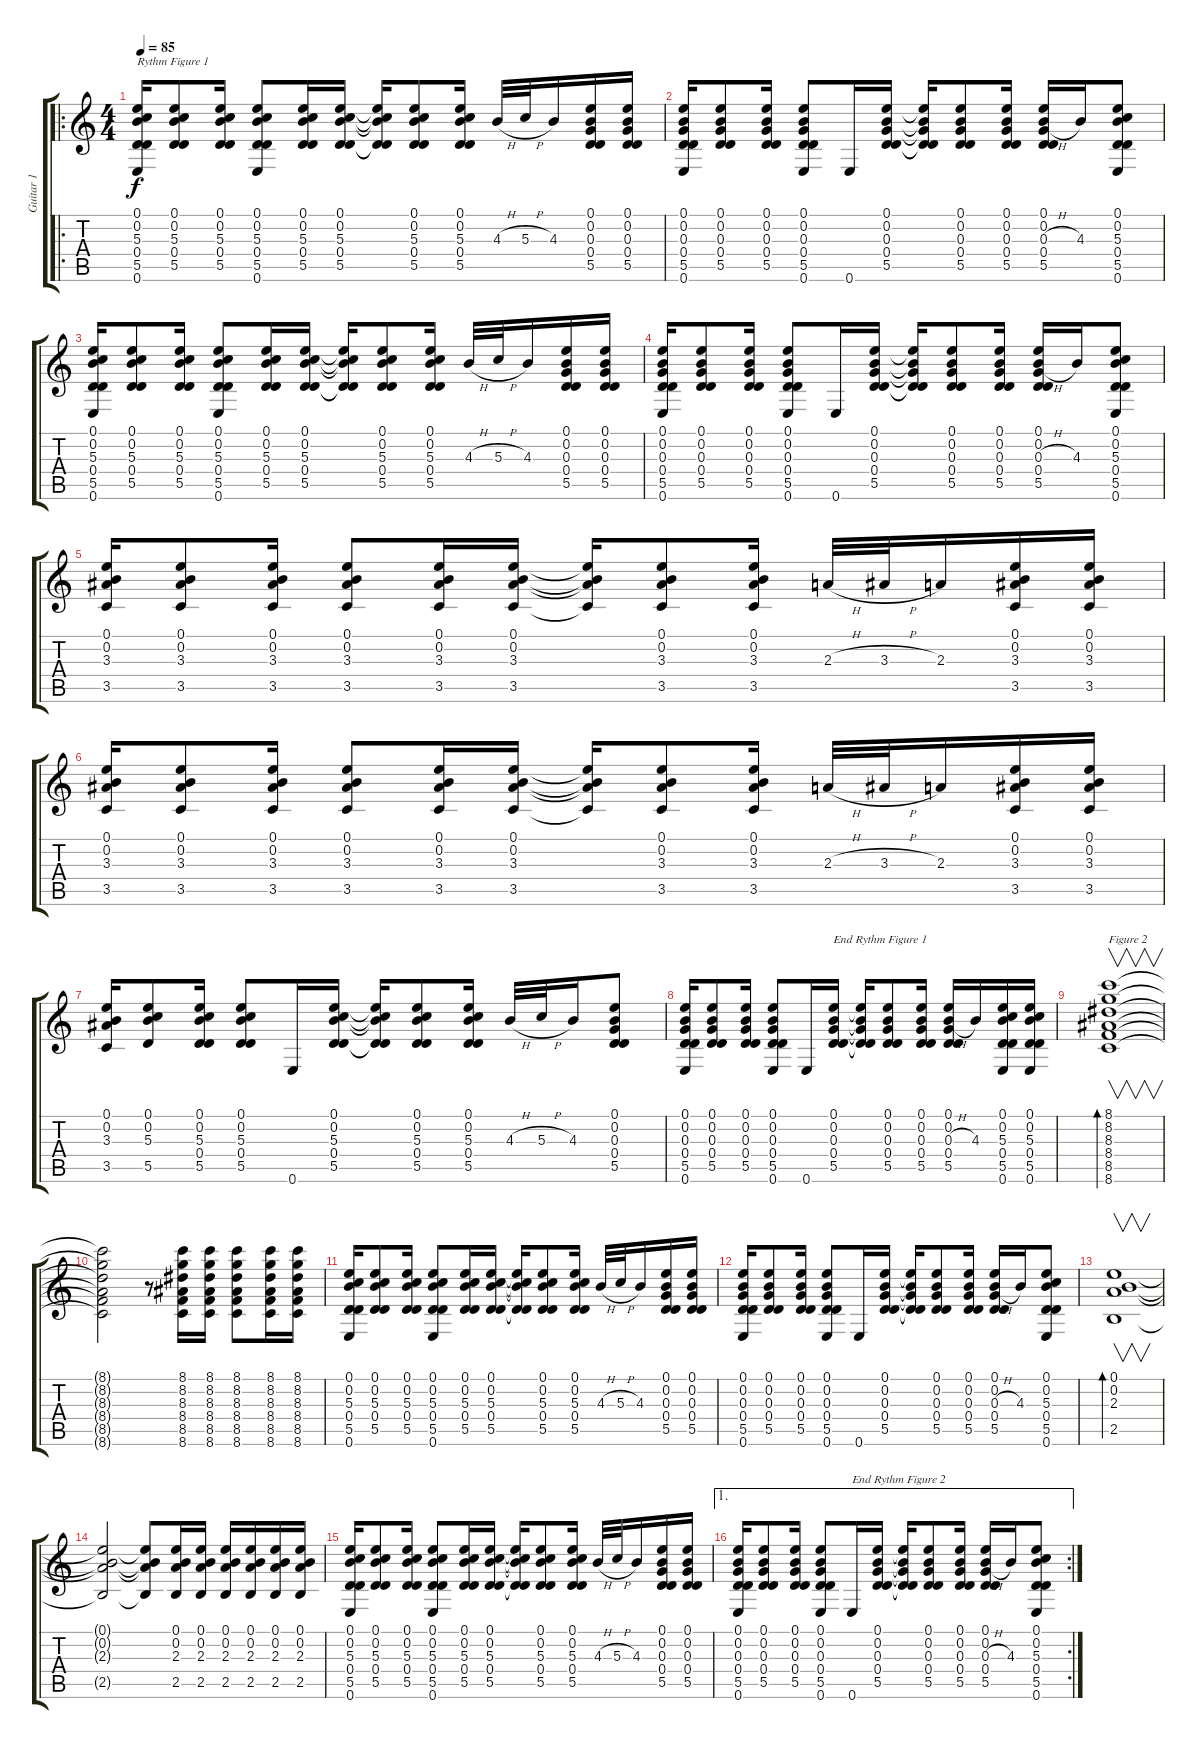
\track ("Guitar 1" "Guitar 1") {instrument electricguitarclean}
\staff {score tabs}
\tuning (E4 B3 G3 D3 A2 E2) {hide}
\ro
\ts (4 4)
\tempo 85
\clef g2
\ks c
(0.1 0.2 5.3 0.4 5.5 0.6).16{txt "Rythm Figure 1" dy f} (0.1 0.2 5.3 0.4 5.5).8 (0.1 0.2 5.3 0.4 5.5).16 (0.1 0.2 5.3 0.4 5.5 0.6).8 (0.1 0.2 5.3 0.4 5.5).16 (0.1 0.2 5.3 0.4 5.5).16 (0.1{t} 0.2{t} 5.3{t} 0.4{t} 5.5{t}).16 (0.1 0.2 5.3 0.4 5.5).8 (0.1 0.2 5.3 0.4 5.5).16 4.3{h}.32 5.3{h}.32 4.3.16 (0.1 0.2 0.3 0.4 5.5).16 (0.1 0.2 0.3 0.4 5.5).16 |
(0.1 0.2 0.3 0.4 5.5 0.6).16 (0.1 0.2 0.3 0.4 5.5).8 (0.1 0.2 0.3 0.4 5.5).16 (0.1 0.2 0.3 0.4 5.5 0.6).8 0.6.16 (0.1 0.2 0.3 0.4 5.5).16 (0.1{t} 0.2{t} 0.3{t} 0.4{t} 5.5{t}).16 (0.1 0.2 0.3 0.4 5.5).8 (0.1 0.2 0.3 0.4 5.5).16 (0.1 0.2 0.3{h} 0.4 5.5).16 4.3.16 (0.1 0.2 5.3 0.4 5.5 0.6).8 |
(0.1 0.2 5.3 0.4 5.5 0.6).16 (0.1 0.2 5.3 0.4 5.5).8 (0.1 0.2 5.3 0.4 5.5).16 (0.1 0.2 5.3 0.4 5.5 0.6).8 (0.1 0.2 5.3 0.4 5.5).16 (0.1 0.2 5.3 0.4 5.5).16 (0.1{t} 0.2{t} 5.3{t} 0.4{t} 5.5{t}).16 (0.1 0.2 5.3 0.4 5.5).8 (0.1 0.2 5.3 0.4 5.5).16 4.3{h}.32 5.3{h}.32 4.3.16 (0.1 0.2 0.3 0.4 5.5).16 (0.1 0.2 0.3 0.4 5.5).16 |
(0.1 0.2 0.3 0.4 5.5 0.6).16 (0.1 0.2 0.3 0.4 5.5).8 (0.1 0.2 0.3 0.4 5.5).16 (0.1 0.2 0.3 0.4 5.5 0.6).8 0.6.16 (0.1 0.2 0.3 0.4 5.5).16 (0.1{t} 0.2{t} 0.3{t} 0.4{t} 5.5{t}).16 (0.1 0.2 0.3 0.4 5.5).8 (0.1 0.2 0.3 0.4 5.5).16 (0.1 0.2 0.3{h} 0.4 5.5).16 4.3.16 (0.1 0.2 5.3 0.4 5.5 0.6).8 |
(0.1 0.2 3.3 3.5).16 (0.1 0.2 3.3 3.5).8 (0.1 0.2 3.3 3.5).16 (0.1 0.2 3.3 3.5).8 (0.1 0.2 3.3 3.5).16 (0.1 0.2 3.3 3.5).16 (0.1{t} 0.2{t} 3.3{t} 3.5{t}).16 (0.1 0.2 3.3 3.5).8 (0.1 0.2 3.3 3.5).16 2.3{h}.32 3.3{h}.32 2.3.16 (0.1 0.2 3.3 3.5).16 (0.1 0.2 3.3 3.5).16 |
(0.1 0.2 3.3 3.5).16 (0.1 0.2 3.3 3.5).8 (0.1 0.2 3.3 3.5).16 (0.1 0.2 3.3 3.5).8 (0.1 0.2 3.3 3.5).16 (0.1 0.2 3.3 3.5).16 (0.1{t} 0.2{t} 3.3{t} 3.5{t}).16 (0.1 0.2 3.3 3.5).8 (0.1 0.2 3.3 3.5).16 2.3{h}.32 3.3{h}.32 2.3.16 (0.1 0.2 3.3 3.5).16 (0.1 0.2 3.3 3.5).16 |
(0.1 0.2 3.3 3.5).16 (0.1 0.2 5.3 5.5).8 (0.1 0.2 5.3 0.4 5.5).16 (0.1 0.2 5.3 0.4 5.5).8 0.6.16 (0.1 0.2 5.3 0.4 5.5).16 (0.1{t} 0.2{t} 5.3{t} 0.4{t} 5.5{t}).16 (0.1 0.2 5.3 0.4 5.5).8 (0.1 0.2 5.3 0.4 5.5).16 4.3{h}.32 5.3{h}.32 4.3.16 (0.1 0.2 0.3 0.4 5.5).8 |
(0.1 0.2 0.3 0.4 5.5 0.6).16 (0.1 0.2 0.3 0.4 5.5).8 (0.1 0.2 0.3 0.4 5.5).16 (0.1 0.2 0.3 0.4 5.5 0.6).8 0.6.16 (0.1 0.2 0.3 0.4 5.5).16{txt "End Rythm Figure 1"} (0.1{t} 0.2{t} 0.3{t} 0.4{t} 5.5{t}).16 (0.1 0.2 0.3 0.4 5.5).8 (0.1 0.2 0.3 0.4 5.5).16 (0.1 0.2 0.3{h} 0.4 5.5).16 4.3.16 (0.1 0.2 5.3 0.4 5.5 0.6).16 (0.1 0.2 5.3 0.4 5.5 0.6).16 |
(8.1 8.2 8.3 8.4 8.5 8.6).1{v bd 60 txt "Figure 2"} |
(8.1{t} 8.2{t} 8.3{t} 8.4{t} 8.5{t} 8.6{t}).2 r.8 (8.1 8.2 8.3 8.4 8.5 8.6).16 (8.1 8.2 8.3 8.4 8.5 8.6).16 (8.1 8.2 8.3 8.4 8.5 8.6).8 (8.1 8.2 8.3 8.4 8.5 8.6).16 (8.1 8.2 8.3 8.4 8.5 8.6).16 |
(0.1 0.2 5.3 0.4 5.5 0.6).16 (0.1 0.2 5.3 0.4 5.5).8 (0.1 0.2 5.3 0.4 5.5).16 (0.1 0.2 5.3 0.4 5.5 0.6).8 (0.1 0.2 5.3 0.4 5.5).16 (0.1 0.2 5.3 0.4 5.5).16 (0.1{t} 0.2{t} 5.3{t} 0.4{t} 5.5{t}).16 (0.1 0.2 5.3 0.4 5.5).8 (0.1 0.2 5.3 0.4 5.5).16 4.3{h}.32 5.3{h}.32 4.3.16 (0.1 0.2 0.3 0.4 5.5).16 (0.1 0.2 0.3 0.4 5.5).16 |
(0.1 0.2 0.3 0.4 5.5 0.6).16 (0.1 0.2 0.3 0.4 5.5).8 (0.1 0.2 0.3 0.4 5.5).16 (0.1 0.2 0.3 0.4 5.5 0.6).8 0.6.16 (0.1 0.2 0.3 0.4 5.5).16 (0.1{t} 0.2{t} 0.3{t} 0.4{t} 5.5{t}).16 (0.1 0.2 0.3 0.4 5.5).8 (0.1 0.2 0.3 0.4 5.5).16 (0.1 0.2 0.3{h} 0.4 5.5).16 4.3.16 (0.1 0.2 5.3 0.4 5.5 0.6).8 |
(0.1 0.2 2.3 2.5).1{v bd 60} |
(0.1{t} 0.2{t} 2.3{t} 2.5{t}).2 (0.1{t} 0.2{t} 2.3{t} 2.5{t}).8 (0.1 0.2 2.3 2.5).16 (0.1 0.2 2.3 2.5).16 (0.1 0.2 2.3 2.5).16 (0.1 0.2 2.3 2.5).16 (0.1 0.2 2.3 2.5).16 (0.1 0.2 2.3 2.5).16 |
(0.1 0.2 5.3 0.4 5.5 0.6).16 (0.1 0.2 5.3 0.4 5.5).8 (0.1 0.2 5.3 0.4 5.5).16 (0.1 0.2 5.3 0.4 5.5 0.6).8 (0.1 0.2 5.3 0.4 5.5).16 (0.1 0.2 5.3 0.4 5.5).16 (0.1{t} 0.2{t} 5.3{t} 0.4{t} 5.5{t}).16 (0.1 0.2 5.3 0.4 5.5).8 (0.1 0.2 5.3 0.4 5.5).16 4.3{h}.32 5.3{h}.32 4.3.16 (0.1 0.2 0.3 0.4 5.5).16 (0.1 0.2 0.3 0.4 5.5).16 |
\ae 1
\rc 2
(0.1 0.2 0.3 0.4 5.5 0.6).16 (0.1 0.2 0.3 0.4 5.5).8 (0.1 0.2 0.3 0.4 5.5).16 (0.1 0.2 0.3 0.4 5.5 0.6).8 0.6.16{txt "End Rythm Figure 2"} (0.1 0.2 0.3 0.4 5.5).16 (0.1{t} 0.2{t} 0.3{t} 0.4{t} 5.5{t}).16 (0.1 0.2 0.3 0.4 5.5).8 (0.1 0.2 0.3 0.4 5.5).16 (0.1 0.2 0.3{h} 0.4 5.5).16 4.3.16 (0.1 0.2 5.3 0.4 5.5 0.6).8
